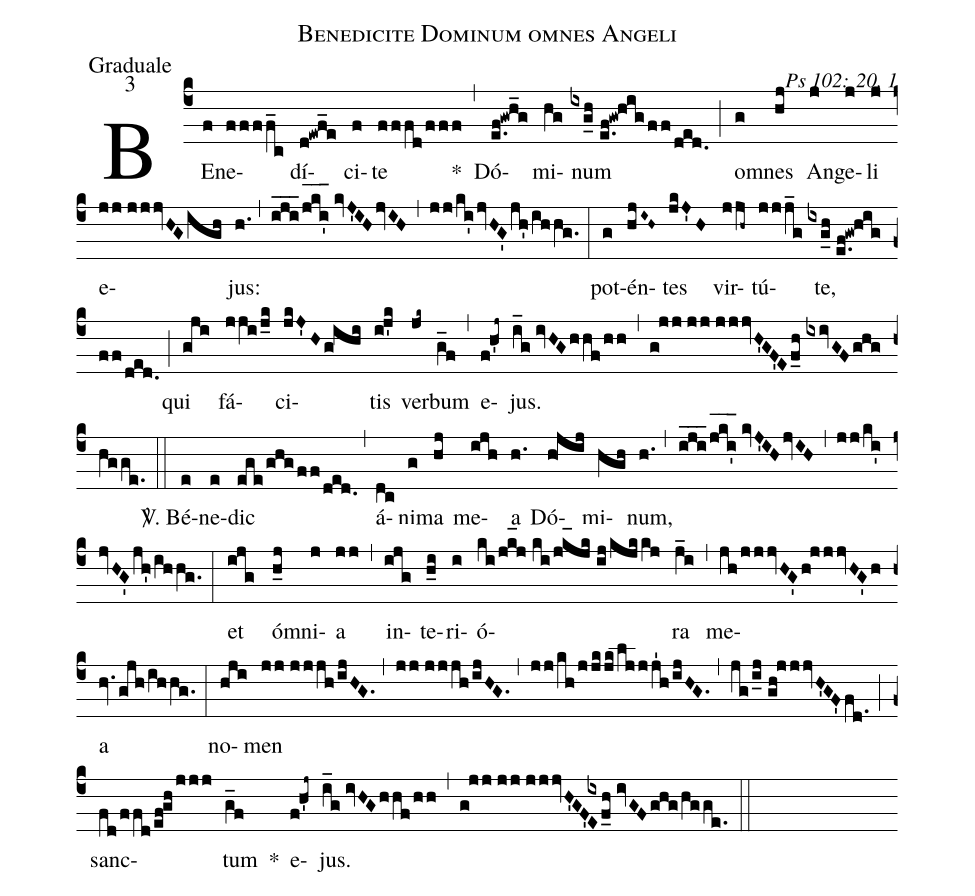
name: Benedicite Dominum omnes Angeli;
office-part: Graduale;
mode: 3;
commentary: Ps 102: 20, 1;
%%
(c4) BE(f)ne(ffff_c)dí(d!ewf_e)ci(f)te(fffd/fff) *(,)
Dó(e.f!gwh_g)mi(hg)num(ixg_h//e.f!gw!higff/ded.) (;) om(g)nes(hj) An(j)ge(j)li(j) e(jj//jjjvHGigh)jus:(h.) (,) (i_j_i_2/j_[hl:1]k_[hl:1]i'_[hl:1]//kvJ'IHjvIH) (,) (jj/ki'jvHG'jh'/ihhg.) (:)
pot(g)én(hjI~H~)tes(jkJ'H) vir(jjh~)tú(jjj_g)te,(ixg_h//e.f!gw!higff/ded.) (;) qui(gji) fá(jji/j_k)ci(jkJ'Hg!ihi)tis(ij'k) ver(jk~)bum(g_f) (,) e(f!h'j~)jus.(i_g//ivHGhhf/hh) (,) (g!jj//jj//jjjvH'GF'Ef_h//ixivGFghg/hgge.) (::)
<sp>V/</sp>. Bé(e)ne(e)dic(ege/ghgff/ded.) (,) á(dc)ni(g)ma(hj) me(ijh)a(h.) Dó(h!jij)mi(hgh)num,(h.) (,) (i_j_i_2/j_[hl:1]k_[hl:1]i'_[hl:1]//kvJ'IHjvIH) (,) (jj/ki'jvHG'jh'/ihhg.) (:)
et(ijg) óm(h_j)ni(j)a(jj) (,) in(ijg)te(h_i)ri(i)ó(ki/jk_[hl:1]j//ki/jk_[hl:1]jk//ij/kjkkj)ra(j_i) (,) me(jh/jjjvHG'h!jjjvHG'h)a(hv.gjh/ihhg.) (:)
no(hji)men(jj//jjjh/ijHG.) (,) (jj//jjjh/ijHG.) (,) (jj/kh/jjk/jk/ljjj'1h/ijHG.) (,) (jg/i_j//gh!jjjvH'GF'fd.) (;) sanc(fd/ffd/ef!gh/jjj)tum(g_f) *() e(f!h'j~)jus.(i_g//ivHGhhf/hh) (,) (g!jj//jj//jjjvH'GF'/[-0.5]{ix}E0f_h//ivGFghg/hgge.) (::)
